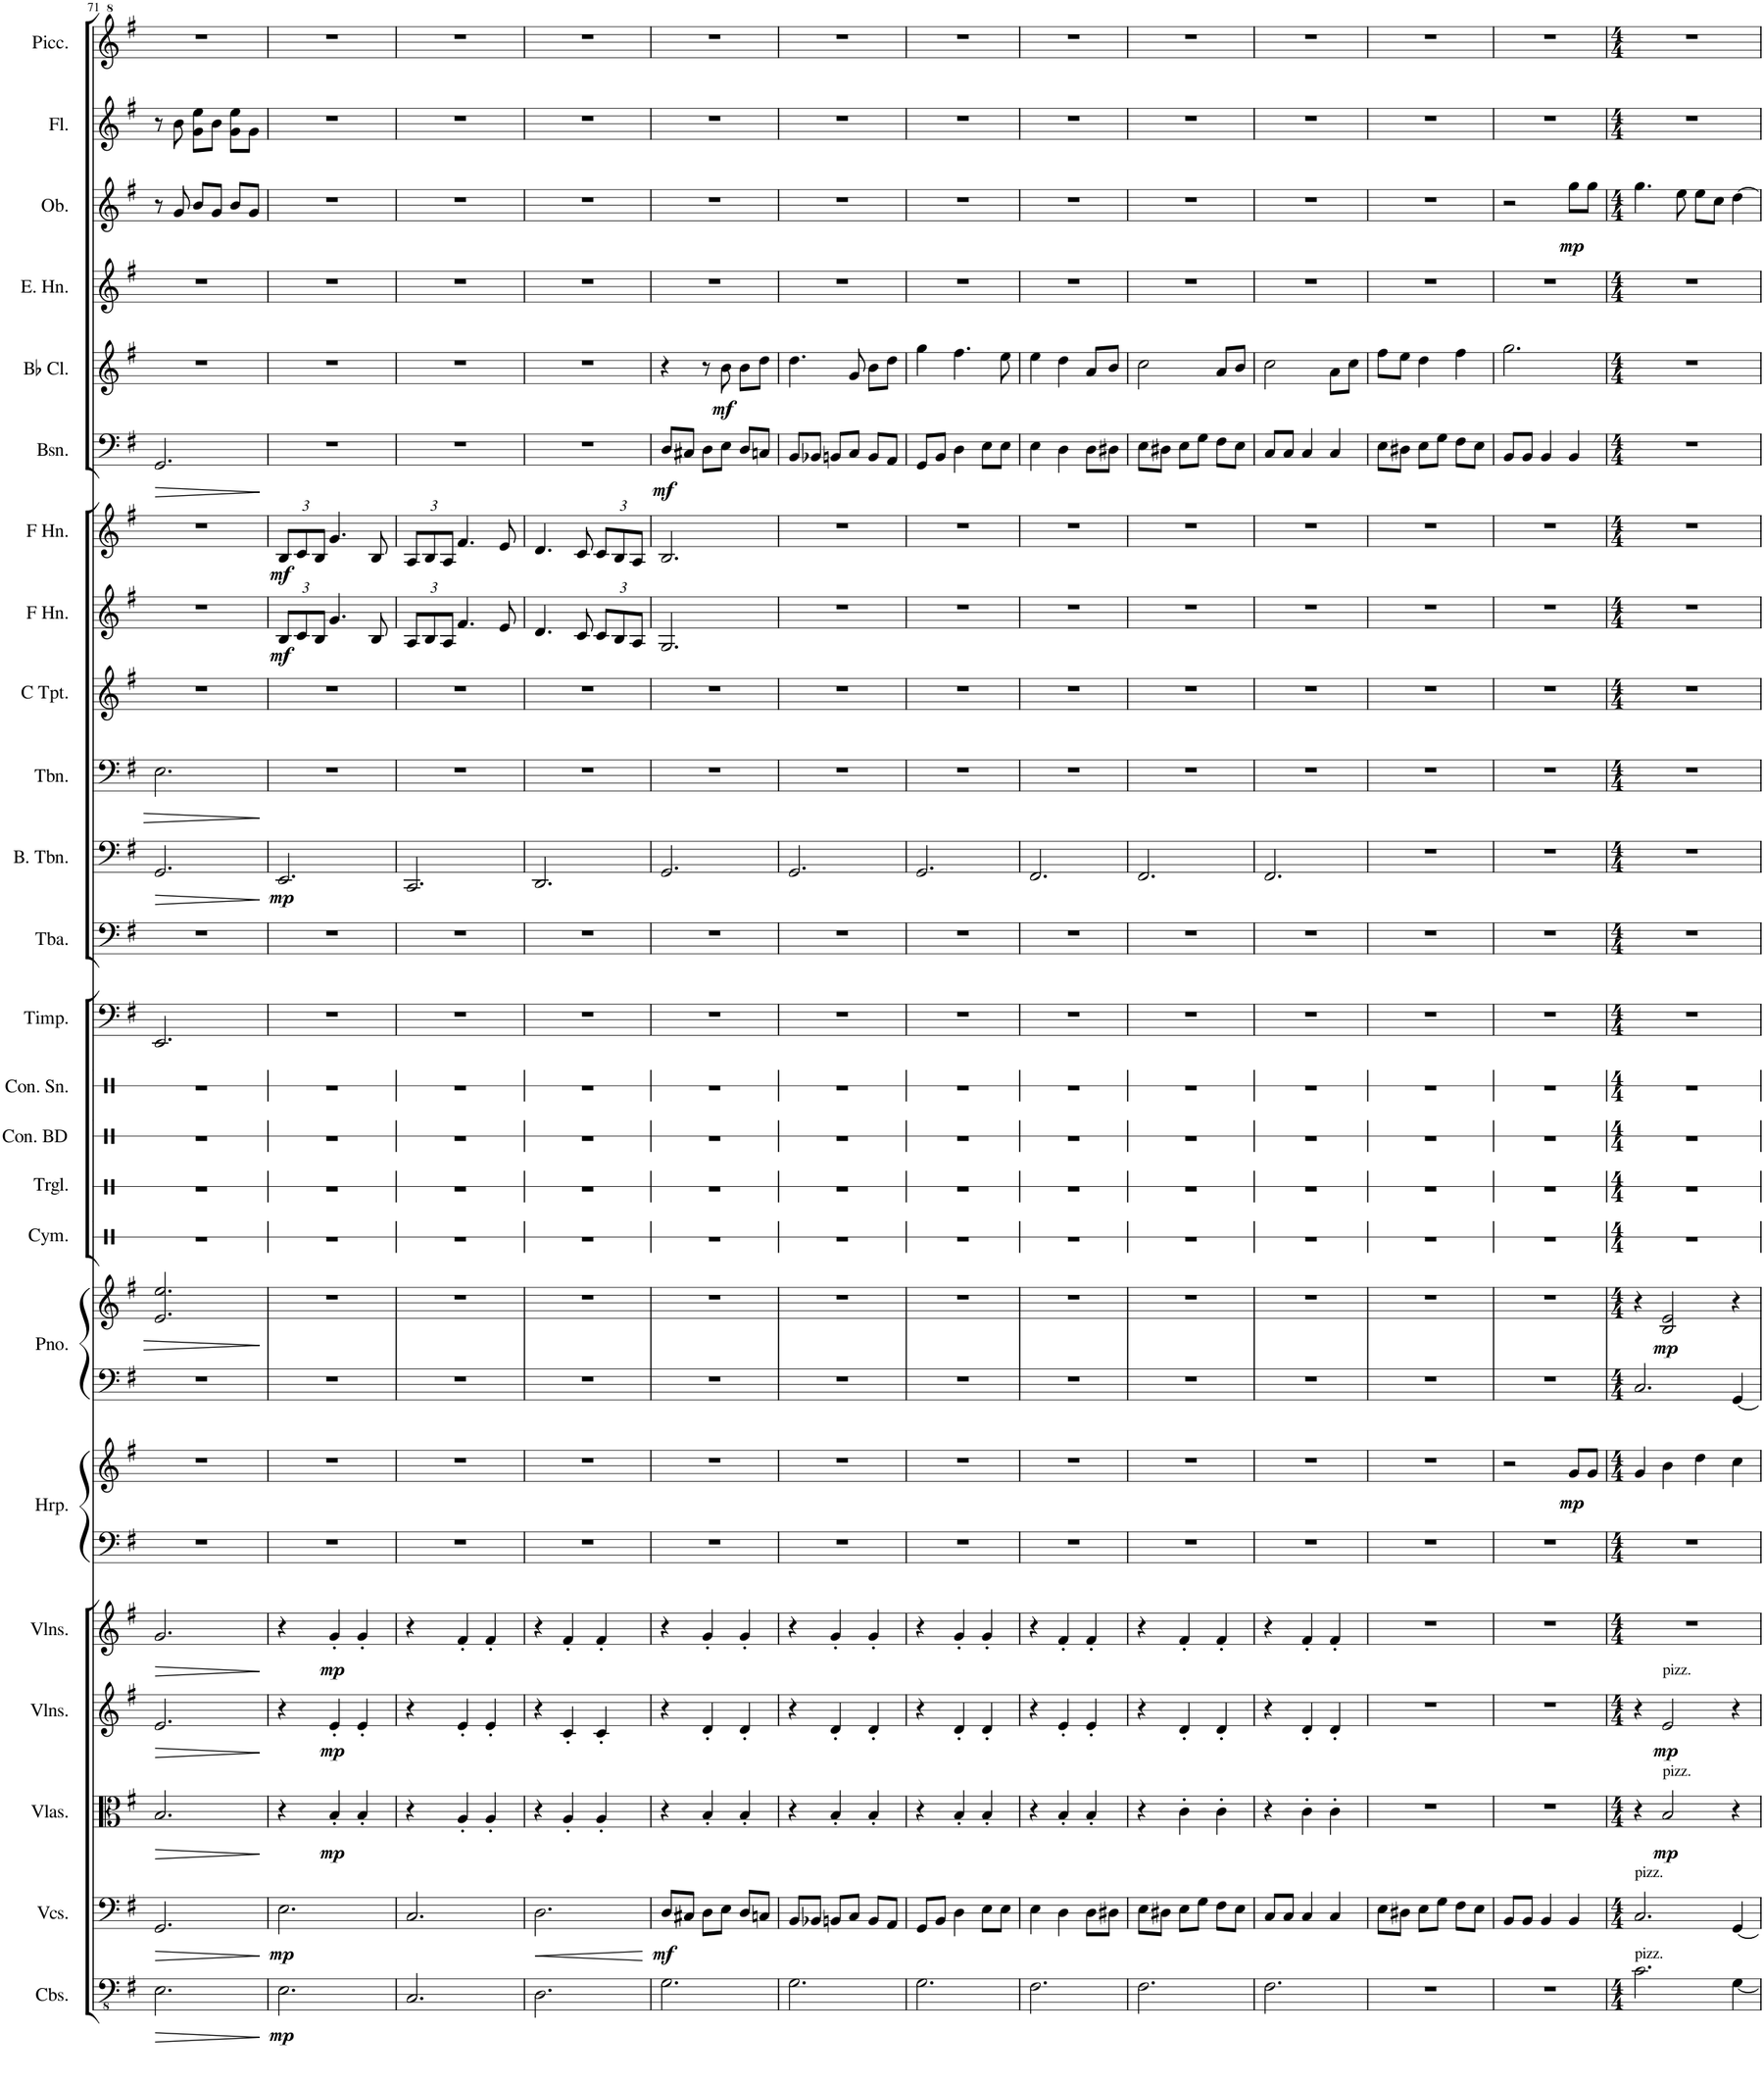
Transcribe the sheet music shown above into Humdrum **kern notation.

**kern	**dynam	**kern	**dynam	**kern	**dynam	**kern	**dynam	**kern	**dynam	**kern	**kern	**dynam	**kern	**kern	**dynam	**kern	**kern	**kern	**kern	**kern	**kern	**kern	**dynam	**kern	**kern	**kern	**dynam	**kern	**dynam	**kern	**dynam	**kern	**dynam	**kern	**kern	**dynam	**kern	**kern
*part24	*part24	*part23	*part23	*part22	*part22	*part21	*part21	*part20	*part20	*part19	*part19	*part19	*part18	*part18	*part18	*part17	*part16	*part15	*part14	*part13	*part12	*part11	*part11	*part10	*part9	*part8	*part8	*part7	*part7	*part6	*part6	*part5	*part5	*part4	*part3	*part3	*part2	*part1
*staff26	*staff26	*staff25	*staff25	*staff24	*staff24	*staff23	*staff23	*staff22	*staff22	*staff21	*staff20	*staff20/21	*staff19	*staff18	*staff18/19	*staff17	*staff16	*staff15	*staff14	*staff13	*staff12	*staff11	*staff11	*staff10	*staff9	*staff8	*staff8	*staff7	*staff7	*staff6	*staff6	*staff5	*staff5	*staff4	*staff3	*staff3	*staff2	*staff1
*I"Contrabasses	*	*I"Violoncellos	*	*I"Violas	*	*I"Violins	*	*I"Violins	*	*I"Harp	*	*	*I"Piano	*	*	*I"Cymbal	*I"Triangle	*I"Concert Bass Drum	*I"Concert Snare Drum	*I"Timpani	*I"Tuba	*I"Bass Trombone	*	*I"Trombone	*I"C Trumpet	*I"Horn in F	*	*I"Horn in F	*	*I"Bassoon	*	*I"Bb Clarinet	*	*I"English Horn	*I"Oboe	*	*I"Flute	*I"Piccolo
*I'Cbs.	*	*I'Vcs.	*	*I'Vlas.	*	*I'Vlns.	*	*I'Vlns.	*	*I'Hrp.	*	*	*I'Pno.	*	*	*I'Cym.	*I'Trgl.	*I'Con. BD	*I'Con. Sn.	*I'Timp.	*I'Tba.	*I'B. Tbn.	*	*I'Tbn.	*I'C Tpt.	*	*	*	*	*I'Bsn.	*	*I'Bb Cl.	*	*I'E. Hn.	*I'Ob.	*	*I'Fl.	*I'Picc.
!!LO:PB:g=z
*clefFv4	*	*clefF4	*	*clefC3	*	*clefG2	*	*clefG2	*	*clefF4	*clefG2	*	*clefF4	*clefG2	*	*clefX	*clefX	*clefX	*clefX	*clefF4	*clefF4	*clefF4	*	*clefF4	*clefG2	*clefG2	*	*clefG2	*	*clefF4	*	*clefG2	*	*clefG2	*clefG2	*	*clefG2	*clefG^2
*	*	*	*	*	*	*	*	*	*	*	*	*	*	*	*	*	*	*	*	*	*	*	*	*	*	*ITrd4c7	*	*ITrd4c7	*	*	*	*ITrd1c2	*	*	*	*	*	*ITrd-7c-12
*k[f#]	*	*k[f#]	*	*k[f#]	*	*k[f#]	*	*k[f#]	*	*k[f#]	*k[f#]	*	*k[f#]	*k[f#]	*	*k[]	*k[]	*k[]	*k[]	*k[f#]	*k[f#]	*k[f#]	*	*k[f#]	*k[f#]	*k[f#]	*	*k[f#]	*	*k[f#]	*	*k[f#]	*	*k[f#]	*k[f#]	*	*k[f#]	*k[f#]
*M3/4	*	*M3/4	*	*M3/4	*	*M3/4	*	*M3/4	*	*M3/4	*M3/4	*	*M3/4	*M3/4	*	*M3/4	*M3/4	*M3/4	*M3/4	*M3/4	*M3/4	*M3/4	*	*M3/4	*M3/4	*M3/4	*	*M3/4	*	*M3/4	*	*M3/4	*	*M3/4	*M3/4	*	*M3/4	*M3/4
=71	=71	=71	=71	=71	=71	=71	=71	=71	=71	=71	=71	=71	=71	=71	=71	=71	=71	=71	=71	=71	=71	=71	=71	=71	=71	=71	=71	=71	=71	=71	=71	=71	=71	=71	=71	=71	=71	=71
!	!LO:HP:b	!	!LO:HP:b	!	!LO:HP:b	!	!LO:HP:b	!	!LO:HP:b	!	!	!	!	!	!	!	!	!	!	!	!	!	!LO:HP:b	!	!	!	!	!	!	!	!LO:HP:b	!	!	!	!	!	!	!
2.EE\	>	2.GG/	>	2.B/	>	2.e/	>	2.g/	>	2.r	2.r	.	2.r	2.e/ 2.ee/	.	2.r	2.r	2.r	2.r	2.EE/	2.r	2.GG/	>	2.E\	2.r	2.r	.	2.r	.	2.GG/	>	2.r	.	2.r	8r	.	8r	2.r
.	.	.	.	.	.	.	.	.	.	.	.	.	.	.	.	.	.	.	.	.	.	.	.	.	.	.	.	.	.	.	.	.	.	.	8g/	.	8b\	.
.	.	.	.	.	.	.	.	.	.	.	.	.	.	.	.	.	.	.	.	.	.	.	.	.	.	.	.	.	.	.	.	.	.	.	8b/L	.	8g\ 8ee\L	.
.	.	.	.	.	.	.	.	.	.	.	.	.	.	.	.	.	.	.	.	.	.	.	.	.	.	.	.	.	.	.	.	.	.	.	8g/J	.	8b\J	.
.	.	.	.	.	.	.	.	.	.	.	.	.	.	.	.	.	.	.	.	.	.	.	.	.	.	.	.	.	.	.	.	.	.	.	8b/L	.	8g\ 8ee\L	.
.	.	.	.	.	.	.	.	.	.	.	.	.	.	.	.	.	.	.	.	.	.	.	.	.	.	.	.	.	.	.	.	.	.	.	8g/J	.	8g\J	.
.	]	.	]	.	]	.	]	.	]	.	.	.	.	.	.	.	.	.	.	.	.	.	]	.	.	.	.	.	.	.	]	.	.	.	.	.	.	.
=72	=72	=72	=72	=72	=72	=72	=72	=72	=72	=72	=72	=72	=72	=72	=72	=72	=72	=72	=72	=72	=72	=72	=72	=72	=72	=72	=72	=72	=72	=72	=72	=72	=72	=72	=72	=72	=72	=72
*	*	*	*	*	*	*	*	*	*	*	*	*	*	*	*	*	*	*	*	*	*	*	*	*	*	*Xbrackettup	*	*Xbrackettup	*	*	*	*	*	*	*	*	*	*
!	!LO:DY:b	!	!LO:DY:b	!	!	!	!	!	!	!	!	!	!	!	!	!	!	!	!	!	!	!	!LO:DY:b	!	!	!	!LO:DY:b	!	!LO:DY:b	!	!	!	!	!	!	!	!	!
2.EE\	mp	2.E\	mp	4r	.	4r	.	4r	.	2.r	2.r	.	2.r	2.r	.	2.r	2.r	2.r	2.r	2.r	2.r	2.EE/	mp	2.r	2.r	12B/L	mf	12B/L	mf	2.r	.	2.r	.	2.r	2.r	.	2.r	2.r
.	.	.	.	.	.	.	.	.	.	.	.	.	.	.	.	.	.	.	.	.	.	.	.	.	.	12c/	.	12c/	.	.	.	.	.	.	.	.	.	.
.	.	.	.	.	.	.	.	.	.	.	.	.	.	.	.	.	.	.	.	.	.	.	.	.	.	12B/J	.	12B/J	.	.	.	.	.	.	.	.	.	.
!	!	!	!	!	!LO:DY:b	!	!LO:DY:b	!	!LO:DY:b	!	!	!	!	!	!	!	!	!	!	!	!	!	!	!	!	!	!	!	!	!	!	!	!	!	!	!	!	!
.	.	.	.	4B'/	mp	4e'/	mp	4g'/	mp	.	.	.	.	.	.	.	.	.	.	.	.	.	.	.	.	4.g/	.	4.g/	.	.	.	.	.	.	.	.	.	.
.	.	.	.	4B'/	.	4e'/	.	4g'/	.	.	.	.	.	.	.	.	.	.	.	.	.	.	.	.	.	.	.	.	.	.	.	.	.	.	.	.	.	.
.	.	.	.	.	.	.	.	.	.	.	.	.	.	.	.	.	.	.	.	.	.	.	.	.	.	8B/	.	8B/	.	.	.	.	.	.	.	.	.	.
=73	=73	=73	=73	=73	=73	=73	=73	=73	=73	=73	=73	=73	=73	=73	=73	=73	=73	=73	=73	=73	=73	=73	=73	=73	=73	=73	=73	=73	=73	=73	=73	=73	=73	=73	=73	=73	=73	=73
2.CC/	.	2.C/	.	4r	.	4r	.	4r	.	2.r	2.r	.	2.r	2.r	.	2.r	2.r	2.r	2.r	2.r	2.r	2.CC/	.	2.r	2.r	12A/L	.	12A/L	.	2.r	.	2.r	.	2.r	2.r	.	2.r	2.r
.	.	.	.	.	.	.	.	.	.	.	.	.	.	.	.	.	.	.	.	.	.	.	.	.	.	12B/	.	12B/	.	.	.	.	.	.	.	.	.	.
.	.	.	.	.	.	.	.	.	.	.	.	.	.	.	.	.	.	.	.	.	.	.	.	.	.	12A/J	.	12A/J	.	.	.	.	.	.	.	.	.	.
.	.	.	.	4A'/	.	4e'/	.	4f#'/	.	.	.	.	.	.	.	.	.	.	.	.	.	.	.	.	.	4.f#/	.	4.f#/	.	.	.	.	.	.	.	.	.	.
.	.	.	.	4A'/	.	4e'/	.	4f#'/	.	.	.	.	.	.	.	.	.	.	.	.	.	.	.	.	.	.	.	.	.	.	.	.	.	.	.	.	.	.
.	.	.	.	.	.	.	.	.	.	.	.	.	.	.	.	.	.	.	.	.	.	.	.	.	.	8e/	.	8e/	.	.	.	.	.	.	.	.	.	.
=74	=74	=74	=74	=74	=74	=74	=74	=74	=74	=74	=74	=74	=74	=74	=74	=74	=74	=74	=74	=74	=74	=74	=74	=74	=74	=74	=74	=74	=74	=74	=74	=74	=74	=74	=74	=74	=74	=74
!	!	!	!LO:HP:b	!	!	!	!	!	!	!	!	!	!	!	!	!	!	!	!	!	!	!	!	!	!	!	!	!	!	!	!	!	!	!	!	!	!	!
2.DD\	.	2.D\	<	4r	.	4r	.	4r	.	2.r	2.r	.	2.r	2.r	.	2.r	2.r	2.r	2.r	2.r	2.r	2.DD/	.	2.r	2.r	4.d/	.	4.d/	.	2.r	.	2.r	.	2.r	2.r	.	2.r	2.r
.	.	.	.	4A'/	.	4c'/	.	4f#'/	.	.	.	.	.	.	.	.	.	.	.	.	.	.	.	.	.	.	.	.	.	.	.	.	.	.	.	.	.	.
.	.	.	.	.	.	.	.	.	.	.	.	.	.	.	.	.	.	.	.	.	.	.	.	.	.	8c/	.	8c/	.	.	.	.	.	.	.	.	.	.
.	.	.	.	4A'/	.	4c'/	.	4f#'/	.	.	.	.	.	.	.	.	.	.	.	.	.	.	.	.	.	12c/L	.	12c/L	.	.	.	.	.	.	.	.	.	.
.	.	.	.	.	.	.	.	.	.	.	.	.	.	.	.	.	.	.	.	.	.	.	.	.	.	12B/	.	12B/	.	.	.	.	.	.	.	.	.	.
.	.	.	.	.	.	.	.	.	.	.	.	.	.	.	.	.	.	.	.	.	.	.	.	.	.	12A/J	.	12A/J	.	.	.	.	.	.	.	.	.	.
.	.	.	[	.	.	.	.	.	.	.	.	.	.	.	.	.	.	.	.	.	.	.	.	.	.	.	.	.	.	.	.	.	.	.	.	.	.	.
=75	=75	=75	=75	=75	=75	=75	=75	=75	=75	=75	=75	=75	=75	=75	=75	=75	=75	=75	=75	=75	=75	=75	=75	=75	=75	=75	=75	=75	=75	=75	=75	=75	=75	=75	=75	=75	=75	=75
!	!	!	!LO:DY:b	!	!	!	!	!	!	!	!	!	!	!	!	!	!	!	!	!	!	!	!	!	!	!	!	!	!	!	!LO:DY:b	!	!	!	!	!	!	!
2.GG\	.	8D/L	mf	4r	.	4r	.	4r	.	2.r	2.r	.	2.r	2.r	.	2.r	2.r	2.r	2.r	2.r	2.r	2.GG/	.	2.r	2.r	2.G/	.	2.B/	.	8D/L	mf	4r	.	2.r	2.r	.	2.r	2.r
.	.	8C#X/J	.	.	.	.	.	.	.	.	.	.	.	.	.	.	.	.	.	.	.	.	.	.	.	.	.	.	.	8C#X/J	.	.	.	.	.	.	.	.
.	.	8D\L	.	4B'/	.	4d'/	.	4g'/	.	.	.	.	.	.	.	.	.	.	.	.	.	.	.	.	.	.	.	.	.	8D\L	.	8r	.	.	.	.	.	.
!	!	!	!	!	!	!	!	!	!	!	!	!	!	!	!	!	!	!	!	!	!	!	!	!	!	!	!	!	!	!	!	!	!LO:DY:b	!	!	!	!	!
.	.	8E\J	.	.	.	.	.	.	.	.	.	.	.	.	.	.	.	.	.	.	.	.	.	.	.	.	.	.	.	8E\J	.	8b\	mf	.	.	.	.	.
.	.	8D/L	.	4B'/	.	4d'/	.	4g'/	.	.	.	.	.	.	.	.	.	.	.	.	.	.	.	.	.	.	.	.	.	8D/L	.	8b\L	.	.	.	.	.	.
.	.	8Cn/J	.	.	.	.	.	.	.	.	.	.	.	.	.	.	.	.	.	.	.	.	.	.	.	.	.	.	.	8Cn/J	.	8dd\J	.	.	.	.	.	.
=76	=76	=76	=76	=76	=76	=76	=76	=76	=76	=76	=76	=76	=76	=76	=76	=76	=76	=76	=76	=76	=76	=76	=76	=76	=76	=76	=76	=76	=76	=76	=76	=76	=76	=76	=76	=76	=76	=76
2.GG\	.	8BB/L	.	4r	.	4r	.	4r	.	2.r	2.r	.	2.r	2.r	.	2.r	2.r	2.r	2.r	2.r	2.r	2.GG/	.	2.r	2.r	2.r	.	2.r	.	8BB/L	.	4.dd\	.	2.r	2.r	.	2.r	2.r
.	.	8BB-X/J	.	.	.	.	.	.	.	.	.	.	.	.	.	.	.	.	.	.	.	.	.	.	.	.	.	.	.	8BB-X/J	.	.	.	.	.	.	.	.
.	.	8BBn/L	.	4B'/	.	4d'/	.	4g'/	.	.	.	.	.	.	.	.	.	.	.	.	.	.	.	.	.	.	.	.	.	8BBn/L	.	.	.	.	.	.	.	.
.	.	8C/J	.	.	.	.	.	.	.	.	.	.	.	.	.	.	.	.	.	.	.	.	.	.	.	.	.	.	.	8C/J	.	8g/	.	.	.	.	.	.
.	.	8BB/L	.	4B'/	.	4d'/	.	4g'/	.	.	.	.	.	.	.	.	.	.	.	.	.	.	.	.	.	.	.	.	.	8BB/L	.	8b\L	.	.	.	.	.	.
.	.	8AA/J	.	.	.	.	.	.	.	.	.	.	.	.	.	.	.	.	.	.	.	.	.	.	.	.	.	.	.	8AA/J	.	8dd\J	.	.	.	.	.	.
=77	=77	=77	=77	=77	=77	=77	=77	=77	=77	=77	=77	=77	=77	=77	=77	=77	=77	=77	=77	=77	=77	=77	=77	=77	=77	=77	=77	=77	=77	=77	=77	=77	=77	=77	=77	=77	=77	=77
2.GG\	.	8GG/L	.	4r	.	4r	.	4r	.	2.r	2.r	.	2.r	2.r	.	2.r	2.r	2.r	2.r	2.r	2.r	2.GG/	.	2.r	2.r	2.r	.	2.r	.	8GG/L	.	4gg\	.	2.r	2.r	.	2.r	2.r
.	.	8BB/J	.	.	.	.	.	.	.	.	.	.	.	.	.	.	.	.	.	.	.	.	.	.	.	.	.	.	.	8BB/J	.	.	.	.	.	.	.	.
.	.	4D\	.	4B'/	.	4d'/	.	4g'/	.	.	.	.	.	.	.	.	.	.	.	.	.	.	.	.	.	.	.	.	.	4D\	.	4.ff#\	.	.	.	.	.	.
.	.	8E\L	.	4B'/	.	4d'/	.	4g'/	.	.	.	.	.	.	.	.	.	.	.	.	.	.	.	.	.	.	.	.	.	8E\L	.	.	.	.	.	.	.	.
.	.	8E\J	.	.	.	.	.	.	.	.	.	.	.	.	.	.	.	.	.	.	.	.	.	.	.	.	.	.	.	8E\J	.	8ee\	.	.	.	.	.	.
=78	=78	=78	=78	=78	=78	=78	=78	=78	=78	=78	=78	=78	=78	=78	=78	=78	=78	=78	=78	=78	=78	=78	=78	=78	=78	=78	=78	=78	=78	=78	=78	=78	=78	=78	=78	=78	=78	=78
2.FF#\	.	4E\	.	4r	.	4r	.	4r	.	2.r	2.r	.	2.r	2.r	.	2.r	2.r	2.r	2.r	2.r	2.r	2.FF#/	.	2.r	2.r	2.r	.	2.r	.	4E\	.	4ee\	.	2.r	2.r	.	2.r	2.r
.	.	4D\	.	4B'/	.	4e'/	.	4f#'/	.	.	.	.	.	.	.	.	.	.	.	.	.	.	.	.	.	.	.	.	.	4D\	.	4dd\	.	.	.	.	.	.
.	.	8D\L	.	4B'/	.	4e'/	.	4f#'/	.	.	.	.	.	.	.	.	.	.	.	.	.	.	.	.	.	.	.	.	.	8D\L	.	8a/L	.	.	.	.	.	.
.	.	8D#X\J	.	.	.	.	.	.	.	.	.	.	.	.	.	.	.	.	.	.	.	.	.	.	.	.	.	.	.	8D#X\J	.	8b/J	.	.	.	.	.	.
=79	=79	=79	=79	=79	=79	=79	=79	=79	=79	=79	=79	=79	=79	=79	=79	=79	=79	=79	=79	=79	=79	=79	=79	=79	=79	=79	=79	=79	=79	=79	=79	=79	=79	=79	=79	=79	=79	=79
2.FF#\	.	8E\L	.	4r	.	4r	.	4r	.	2.r	2.r	.	2.r	2.r	.	2.r	2.r	2.r	2.r	2.r	2.r	2.FF#/	.	2.r	2.r	2.r	.	2.r	.	8E\L	.	2cc\	.	2.r	2.r	.	2.r	2.r
.	.	8D#X\J	.	.	.	.	.	.	.	.	.	.	.	.	.	.	.	.	.	.	.	.	.	.	.	.	.	.	.	8D#X\J	.	.	.	.	.	.	.	.
.	.	8E\L	.	4c'\	.	4d'/	.	4f#'/	.	.	.	.	.	.	.	.	.	.	.	.	.	.	.	.	.	.	.	.	.	8E\L	.	.	.	.	.	.	.	.
.	.	8G\J	.	.	.	.	.	.	.	.	.	.	.	.	.	.	.	.	.	.	.	.	.	.	.	.	.	.	.	8G\J	.	.	.	.	.	.	.	.
.	.	8F#\L	.	4c'\	.	4d'/	.	4f#'/	.	.	.	.	.	.	.	.	.	.	.	.	.	.	.	.	.	.	.	.	.	8F#\L	.	8a/L	.	.	.	.	.	.
.	.	8E\J	.	.	.	.	.	.	.	.	.	.	.	.	.	.	.	.	.	.	.	.	.	.	.	.	.	.	.	8E\J	.	8b/J	.	.	.	.	.	.
=80	=80	=80	=80	=80	=80	=80	=80	=80	=80	=80	=80	=80	=80	=80	=80	=80	=80	=80	=80	=80	=80	=80	=80	=80	=80	=80	=80	=80	=80	=80	=80	=80	=80	=80	=80	=80	=80	=80
2.FF#\	.	8C/L	.	4r	.	4r	.	4r	.	2.r	2.r	.	2.r	2.r	.	2.r	2.r	2.r	2.r	2.r	2.r	2.FF#/	.	2.r	2.r	2.r	.	2.r	.	8C/L	.	2cc\	.	2.r	2.r	.	2.r	2.r
.	.	8C/J	.	.	.	.	.	.	.	.	.	.	.	.	.	.	.	.	.	.	.	.	.	.	.	.	.	.	.	8C/J	.	.	.	.	.	.	.	.
.	.	4C/	.	4c'\	.	4d'/	.	4f#'/	.	.	.	.	.	.	.	.	.	.	.	.	.	.	.	.	.	.	.	.	.	4C/	.	.	.	.	.	.	.	.
.	.	4C/	.	4c'\	.	4d'/	.	4f#'/	.	.	.	.	.	.	.	.	.	.	.	.	.	.	.	.	.	.	.	.	.	4C/	.	8a\L	.	.	.	.	.	.
.	.	.	.	.	.	.	.	.	.	.	.	.	.	.	.	.	.	.	.	.	.	.	.	.	.	.	.	.	.	.	.	8cc\J	.	.	.	.	.	.
=81	=81	=81	=81	=81	=81	=81	=81	=81	=81	=81	=81	=81	=81	=81	=81	=81	=81	=81	=81	=81	=81	=81	=81	=81	=81	=81	=81	=81	=81	=81	=81	=81	=81	=81	=81	=81	=81	=81
2.r	.	8E\L	.	2.r	.	2.r	.	2.r	.	2.r	2.r	.	2.r	2.r	.	2.r	2.r	2.r	2.r	2.r	2.r	2.r	.	2.r	2.r	2.r	.	2.r	.	8E\L	.	8ff#\L	.	2.r	2.r	.	2.r	2.r
.	.	8D#X\J	.	.	.	.	.	.	.	.	.	.	.	.	.	.	.	.	.	.	.	.	.	.	.	.	.	.	.	8D#X\J	.	8ee\J	.	.	.	.	.	.
.	.	8E\L	.	.	.	.	.	.	.	.	.	.	.	.	.	.	.	.	.	.	.	.	.	.	.	.	.	.	.	8E\L	.	4dd\	.	.	.	.	.	.
.	.	8G\J	.	.	.	.	.	.	.	.	.	.	.	.	.	.	.	.	.	.	.	.	.	.	.	.	.	.	.	8G\J	.	.	.	.	.	.	.	.
.	.	8F#\L	.	.	.	.	.	.	.	.	.	.	.	.	.	.	.	.	.	.	.	.	.	.	.	.	.	.	.	8F#\L	.	4ff#\	.	.	.	.	.	.
.	.	8E\J	.	.	.	.	.	.	.	.	.	.	.	.	.	.	.	.	.	.	.	.	.	.	.	.	.	.	.	8E\J	.	.	.	.	.	.	.	.
=82	=82	=82	=82	=82	=82	=82	=82	=82	=82	=82	=82	=82	=82	=82	=82	=82	=82	=82	=82	=82	=82	=82	=82	=82	=82	=82	=82	=82	=82	=82	=82	=82	=82	=82	=82	=82	=82	=82
2.r	.	8BB/L	.	2.r	.	2.r	.	2.r	.	2.r	2r	.	2.r	2.r	.	2.r	2.r	2.r	2.r	2.r	2.r	2.r	.	2.r	2.r	2.r	.	2.r	.	8BB/L	.	2.gg\	.	2.r	2r	.	2.r	2.r
.	.	8BB/J	.	.	.	.	.	.	.	.	.	.	.	.	.	.	.	.	.	.	.	.	.	.	.	.	.	.	.	8BB/J	.	.	.	.	.	.	.	.
.	.	4BB/	.	.	.	.	.	.	.	.	.	.	.	.	.	.	.	.	.	.	.	.	.	.	.	.	.	.	.	4BB/	.	.	.	.	.	.	.	.
!	!	!	!	!	!	!	!	!	!	!	!	!LO:DY:b	!	!	!	!	!	!	!	!	!	!	!	!	!	!	!	!	!	!	!	!	!	!	!	!LO:DY:b	!	!
.	.	4BB/	.	.	.	.	.	.	.	.	8g/L	mp	.	.	.	.	.	.	.	.	.	.	.	.	.	.	.	.	.	4BB/	.	.	.	.	8gg\L	mp	.	.
.	.	.	.	.	.	.	.	.	.	.	8g/J	.	.	.	.	.	.	.	.	.	.	.	.	.	.	.	.	.	.	.	.	.	.	.	8gg\J	.	.	.
=83	=83	=83	=83	=83	=83	=83	=83	=83	=83	=83	=83	=83	=83	=83	=83	=83	=83	=83	=83	=83	=83	=83	=83	=83	=83	=83	=83	=83	=83	=83	=83	=83	=83	=83	=83	=83	=83	=83
*M4/4	*	*M4/4	*	*M4/4	*	*M4/4	*	*M4/4	*	*M4/4	*M4/4	*	*M4/4	*M4/4	*	*M4/4	*M4/4	*M4/4	*M4/4	*M4/4	*M4/4	*M4/4	*	*M4/4	*M4/4	*M4/4	*	*M4/4	*	*M4/4	*	*M4/4	*	*M4/4	*M4/4	*	*M4/4	*M4/4
!	!	!LO:TX:a:t=pizz.	!	!	!	!	!	!	!	!	!	!	!	!	!	!	!	!	!	!	!	!	!	!	!	!	!	!	!	!	!	!	!	!	!	!	!	!
!LO:TX:a:t=pizz.	!	!	!	!	!	!	!	!	!	!	!	!	!	!	!	!	!	!	!	!	!	!	!	!	!	!	!	!	!	!	!	!	!	!	!	!	!	!
2.C\	.	2.C/	.	4r	.	4r	.	1r	.	1r	4g/	.	2.C/	4r	.	1r	1r	1r	1r	1r	1r	1r	.	1r	1r	1r	.	1r	.	1r	.	1r	.	1r	4.gg\	.	1r	1r
!	!	!	!	!	!	!LO:TX:a:t=pizz.	!	!	!	!	!	!	!	!	!	!	!	!	!	!	!	!	!	!	!	!	!	!	!	!	!	!	!	!	!	!	!	!
!	!	!	!	!LO:TX:a:t=pizz.	!	!	!	!	!	!	!	!	!	!	!	!	!	!	!	!	!	!	!	!	!	!	!	!	!	!	!	!	!	!	!	!	!	!
!	!	!	!	!	!LO:DY:b	!	!LO:DY:b	!	!	!	!	!	!	!	!LO:DY:b	!	!	!	!	!	!	!	!	!	!	!	!	!	!	!	!	!	!	!	!	!	!	!
.	.	.	.	2B/	mp	2e/	mp	.	.	.	4b\	.	.	2B/ 2e/	mp	.	.	.	.	.	.	.	.	.	.	.	.	.	.	.	.	.	.	.	.	.	.	.
.	.	.	.	.	.	.	.	.	.	.	.	.	.	.	.	.	.	.	.	.	.	.	.	.	.	.	.	.	.	.	.	.	.	.	8ee\	.	.	.
.	.	.	.	.	.	.	.	.	.	.	4dd\	.	.	.	.	.	.	.	.	.	.	.	.	.	.	.	.	.	.	.	.	.	.	.	8ee\L	.	.	.
.	.	.	.	.	.	.	.	.	.	.	.	.	.	.	.	.	.	.	.	.	.	.	.	.	.	.	.	.	.	.	.	.	.	.	8cc\J	.	.	.
[<4GG\	.	[<4GG/	.	4r	.	4r	.	.	.	.	4cc\	.	[<4GG/	4r	.	.	.	.	.	.	.	.	.	.	.	.	.	.	.	.	.	.	.	.	[4dd\	.	.	.
=	=	=	=	=	=	=	=	=	=	=	=	=	=	=	=	=	=	=	=	=	=	=	=	=	=	=	=	=	=	=	=	=	=	=	=	=	=	=
*-	*-	*-	*-	*-	*-	*-	*-	*-	*-	*-	*-	*-	*-	*-	*-	*-	*-	*-	*-	*-	*-	*-	*-	*-	*-	*-	*-	*-	*-	*-	*-	*-	*-	*-	*-	*-	*-	*-
